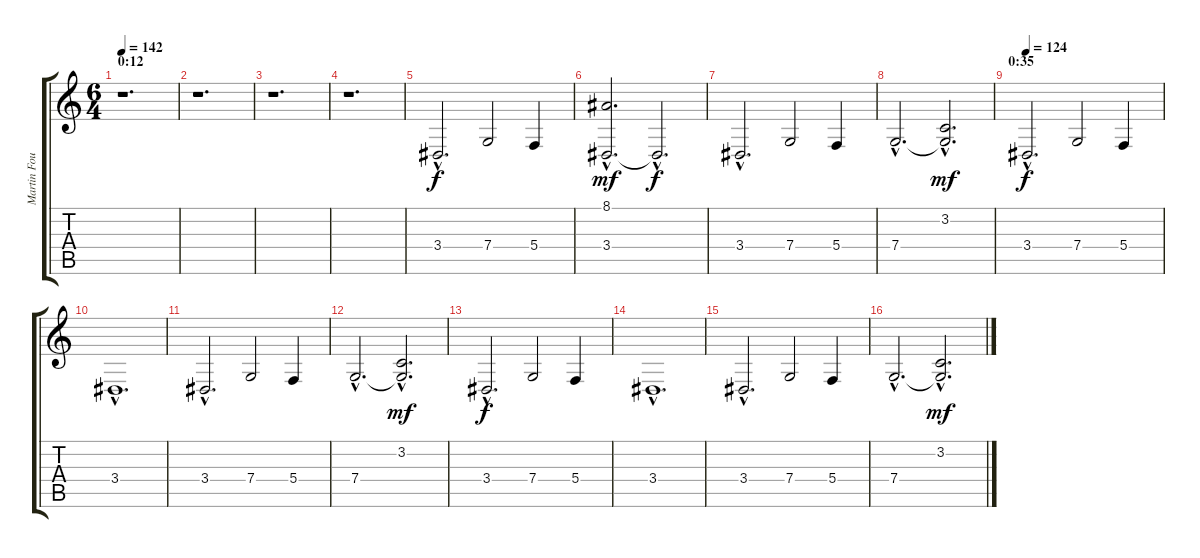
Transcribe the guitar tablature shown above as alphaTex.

\track ("Martin Foul (Unwashed Pianist)" "Martin Fou") {instrument stringensemble1}
\staff {score tabs}
\tuning (D4 A3 F3 C3 G2 D2) {hide}
\ts (6 4)
\section ("" "0:12")
\tempo 142
\tempo 124
\tempo 142
\clef g2
\ks c
r.1{d dy f instrument stringensemble1} |
r.1{d} |
r.1{d} |
r.1{d} |
3.4{hac}.2{d} 7.4.2 5.4.4 |
(8.1{hac} 3.4{hac}).2{d dy mf} 3.4{hac t}.2{d dy f} |
3.4{hac}.2{d} 7.4.2 5.4.4 |
7.4{hac}.2{d} (3.2{hac} 7.4{hac t}).2{d dy mf} |
\section ("" "0:35")
\tempo 124
3.4{hac}.2{d dy f volume 16 balance 10 instrument stringensemble1} 7.4.2 5.4.4 |
3.4{hac}.1{d} |
3.4{hac}.2{d} 7.4.2 5.4.4 |
7.4{hac}.2{d} (3.2{hac} 7.4{hac t}).2{d dy mf} |
3.4{hac}.2{d dy f} 7.4.2 5.4.4 |
3.4{hac}.1{d} |
3.4{hac}.2{d} 7.4.2 5.4.4 |
7.4{hac}.2{d} (3.2{hac} 7.4{hac t}).2{d dy mf}
